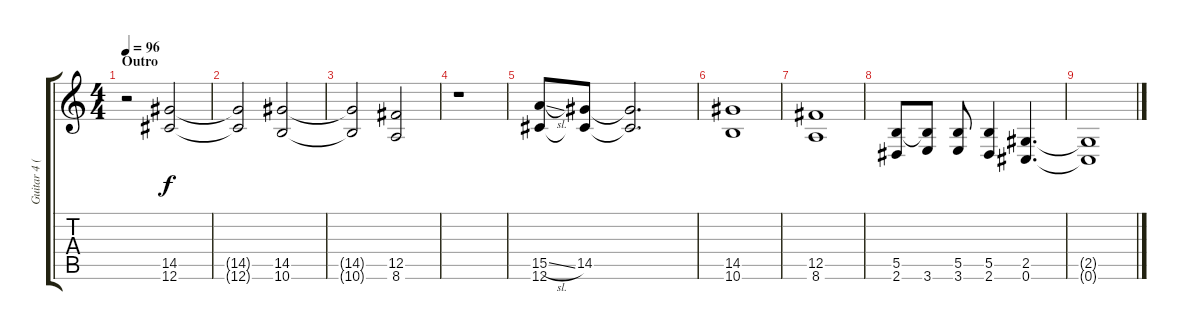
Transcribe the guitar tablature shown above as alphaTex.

\track ("Guitar 4 (Clean)" "Guitar 4 (") {instrument electricguitarjazz}
\staff {score tabs}
\tuning (Db4 Ab3 E3 B2 Gb2 Db2) {hide}
\ts (4 4)
\section ("" "Outro")
\tempo 96
\clef g2
\ks c
r.2{dy f} (14.5 12.6).2 |
(14.5{t} 12.6{t}).2 (14.5 10.6).2 |
(14.5{t} 10.6{t}).2 (12.5 8.6).2 |
r.1 |
(15.5{sl} 12.6).8 (14.5 12.6{t}).8 (14.5{t} 12.6{t}).2{d} |
(14.5 10.6).1 |
(12.5 8.6).1 |
(5.5 2.6).8 (5.5{t} 3.6).8 (5.5 3.6).8 (5.5 2.6).4 (2.5 0.6).4{d} |
(2.5{t} 0.6{t}).1
